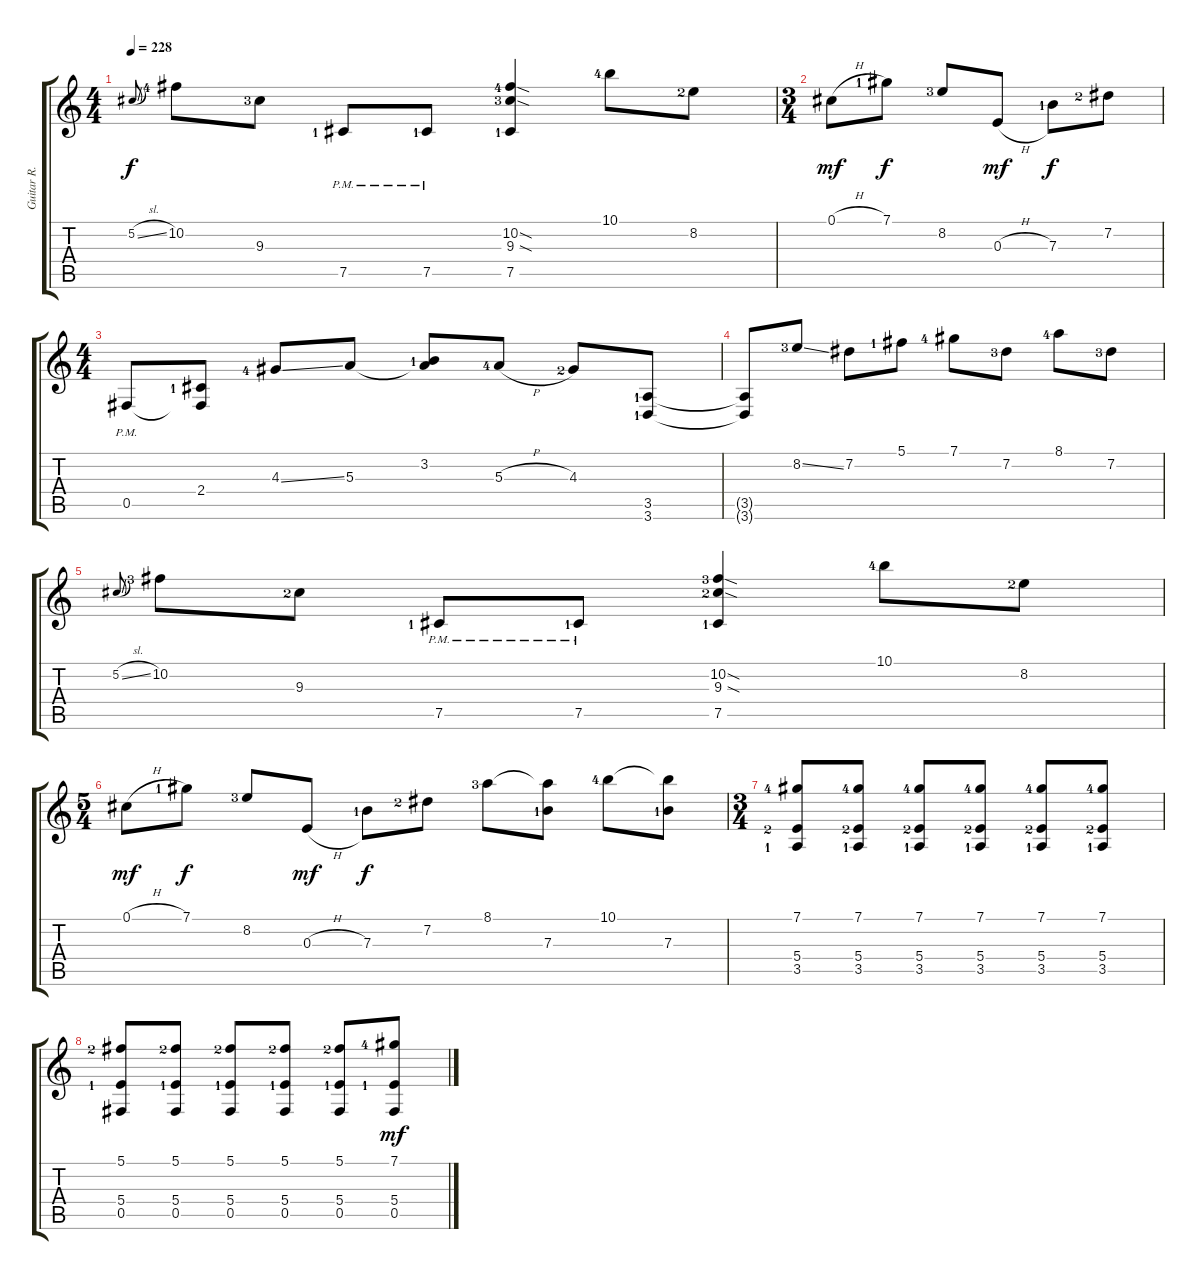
\track ("Guitar R." "Guitar R.") {instrument distortionguitar}
\staff {score tabs}
\tuning (Db4 Ab3 E3 B2 Gb2 B1) {hide}
\ts (4 4)
\tempo 228
\clef g2
\ks c
5.2{sl}.8{gr onbeat dy f} 10.2{lf 5}.8 9.3{lf 4}.8 7.5{pm lf 2}.8 7.5{pm lf 2}.8 (10.2{sod lf 5} 9.3{sod lf 4} 7.5{lf 2}).4 10.1{lf 5}.8 8.2{lf 3}.8 |
\ts (3 4)
0.1{h}.8{dy mf} 7.1{lf 2}.8{dy f} 8.2{lf 4}.8 0.3{h}.8{dy mf} 7.3{lf 2}.8{dy f} 7.2{lf 3}.8 |
\ts (4 4)
0.5{pm}.8 (2.4{lf 2} 0.5{t}).8 4.3{ss lf 5}.8 5.3.8 (3.2{lf 2} 5.3{t}).8 5.3{h lf 5}.8 4.3{lf 3}.8 (3.5{lf 2} 3.6{lf 2}).8 |
(3.5{t} 3.6{t}).8 8.2{ss lf 4}.8 7.2.8 5.1{lf 2}.8 7.1{lf 5}.8 7.2{lf 4}.8 8.1{lf 5}.8 7.2{lf 4}.8 |
5.2{sl}.8{gr onbeat} 10.2{lf 4}.8 9.3{lf 3}.8 7.5{pm lf 2}.8 7.5{pm lf 2}.8 (10.2{sod lf 4} 9.3{sod lf 3} 7.5{lf 2}).4 10.1{lf 5}.8 8.2{lf 3}.8 |
\ts (5 4)
0.1{h}.8{dy mf} 7.1{lf 2}.8{dy f} 8.2{lf 4}.8 0.3{h}.8{dy mf} 7.3{lf 2}.8{dy f} 7.2{lf 3}.8 8.1{lf 4}.8 (8.1{t} 7.3{lf 2}).8 10.1{lf 5}.8 (10.1{t} 7.3{lf 2}).8 |
\ts (3 4)
(7.1{lf 5} 5.4{lf 3} 3.5{lf 2}).8 (7.1{lf 5} 5.4{lf 3} 3.5{lf 2}).8 (7.1{lf 5} 5.4{lf 3} 3.5{lf 2}).8 (7.1{lf 5} 5.4{lf 3} 3.5{lf 2}).8 (7.1{lf 5} 5.4{lf 3} 3.5{lf 2}).8 (7.1{lf 5} 5.4{lf 3} 3.5{lf 2}).8 |
(5.1{lf 3} 5.4{lf 2} 0.5).8 (5.1{lf 3} 5.4{lf 2} 0.5).8 (5.1{lf 3} 5.4{lf 2} 0.5).8 (5.1{lf 3} 5.4{lf 2} 0.5).8 (5.1{lf 3} 5.4{lf 2} 0.5).8 (7.1{lf 5} 5.4{lf 2} 0.5).8{dy mf}
